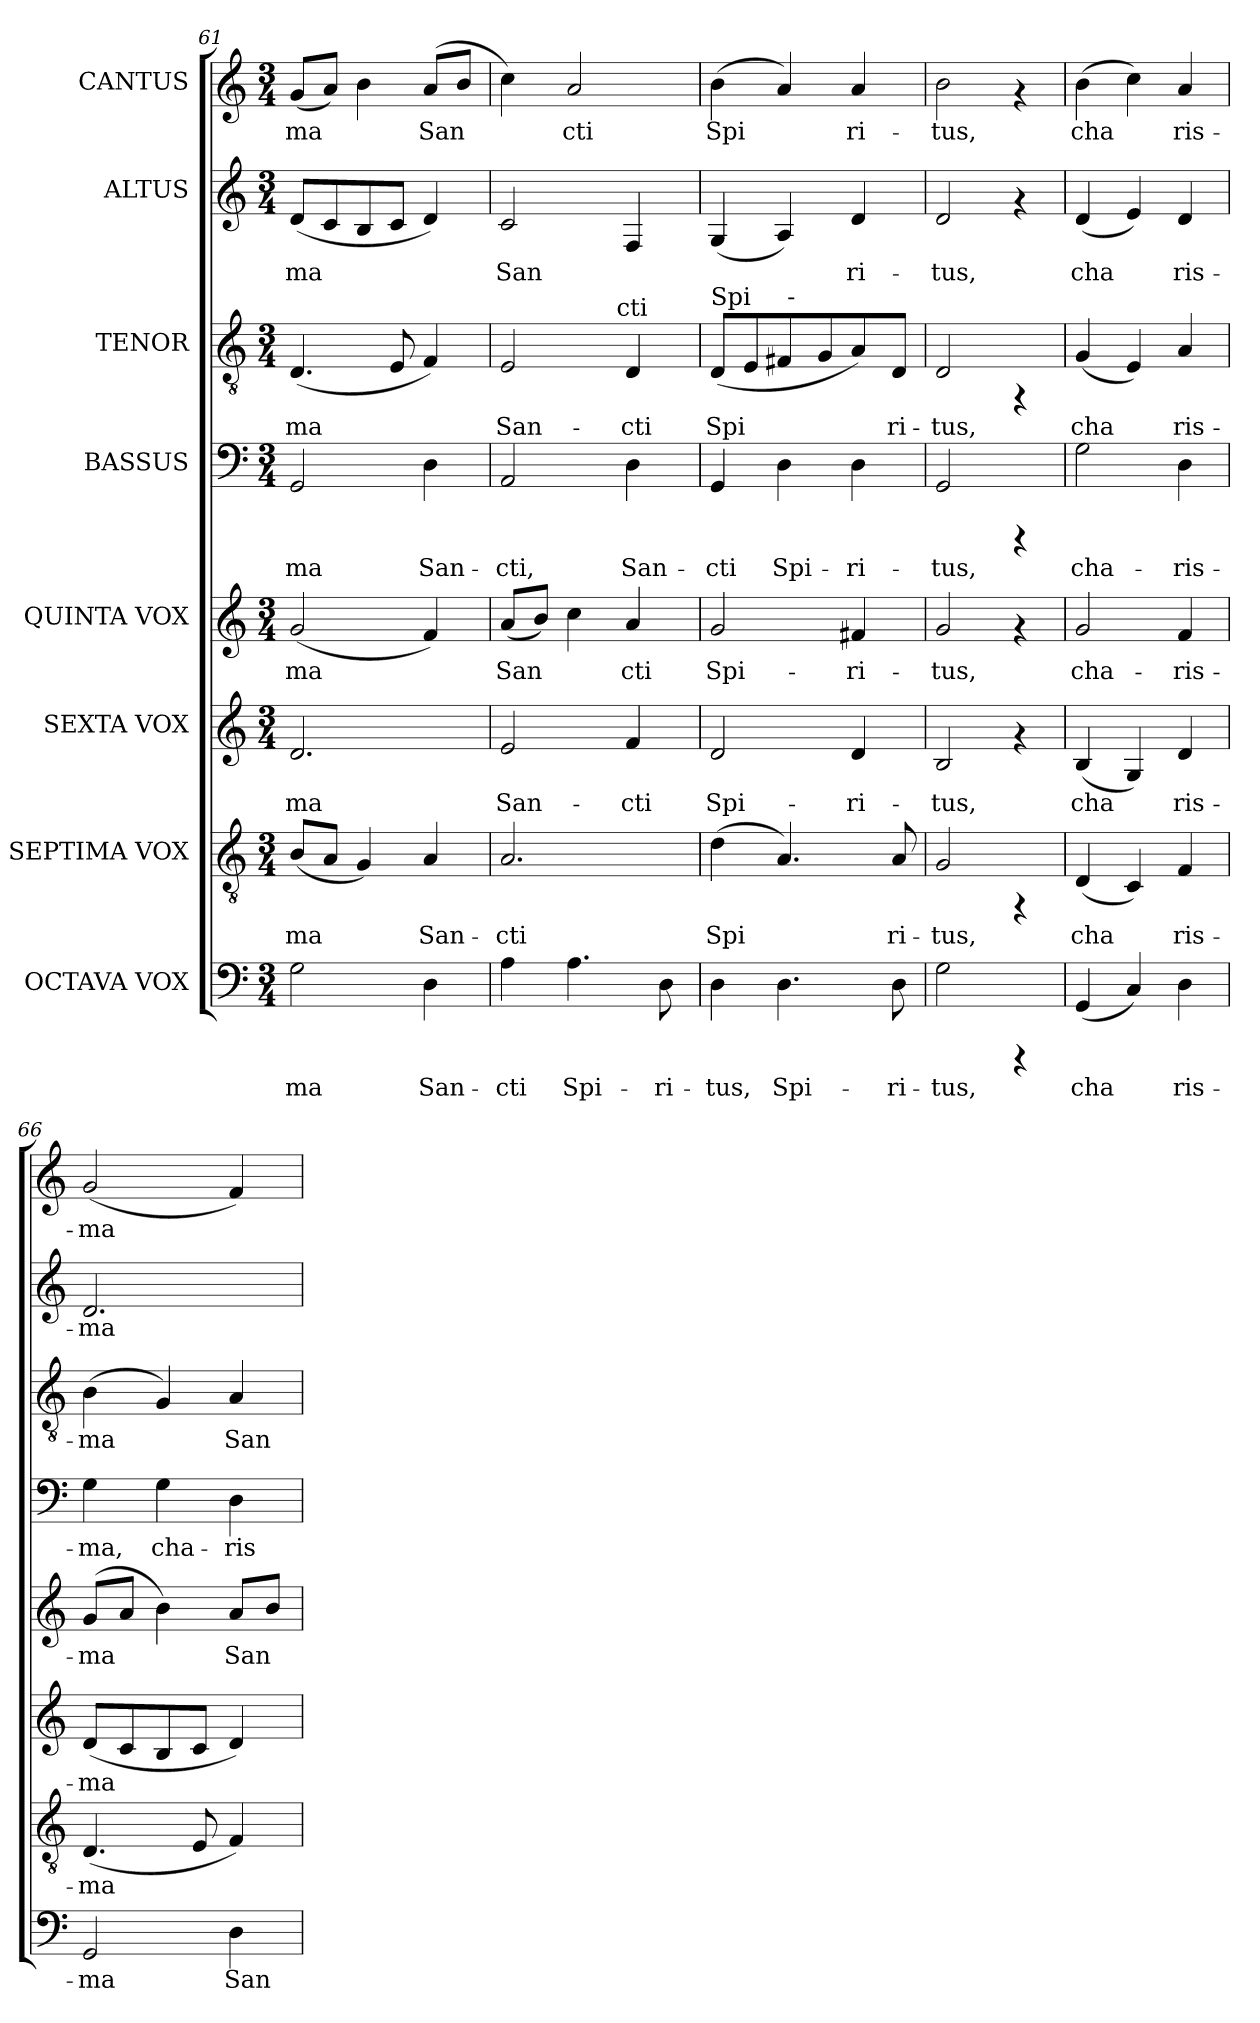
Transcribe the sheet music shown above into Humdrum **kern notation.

**kern	**text	**kern	**text	**kern	**text	**kern	**text	**kern	**text	**kern	**text	**kern	**text	**kern	**text
*part8	*part8	*part7	*part7	*part6	*part6	*part5	*part5	*part4	*part4	*part3	*part3	*part2	*part2	*part1	*part1
*staff8	*staff8	*staff7	*staff7	*staff6	*staff6	*staff5	*staff5	*staff4	*staff4	*staff3	*staff3	*staff2	*staff2	*staff1	*staff1
*I"OCTAVA VOX	*	*I"SEPTIMA VOX	*	*I"SEXTA VOX	*	*I"QUINTA VOX	*	*I"BASSUS	*	*I"TENOR	*	*I"ALTUS	*	*I"CANTUS	*
*clefF4	*	*clefGv2	*	*clefG2	*	*clefG2	*	*clefF4	*	*clefGv2	*	*clefG2	*	*clefG2	*
*k[]	*	*k[]	*	*k[]	*	*k[]	*	*k[]	*	*k[]	*	*k[]	*	*k[]	*
*C:	*	*C:	*	*C:	*	*C:	*	*C:	*	*C:	*	*C:	*	*C:	*
*M3/4	*	*M3/4	*	*M3/4	*	*M3/4	*	*M3/4	*	*M3/4	*	*M3/4	*	*M3/4	*
=61	=61	=61	=61	=61	=61	=61	=61	=61	=61	=61	=61	=61	=61	=61	=61
!	!LO:LY:b:cj	!	!LO:LY:b:cj	!	!LO:LY:b:rj	!	!LO:LY:b:cj	!	!LO:LY:b:cj	!	!LO:LY:b:cj	!	!LO:LY:b:cj	!	!LO:LY:b:cj
2G\	-ma	(<8B/L	-ma	2.d/	-ma	(<2g/	-ma	2GG/	-ma	(<4.D/	-ma	(<8d/L	-ma	(>8g/L	-ma
!	!	!	!LO:LY:b:cj	!	!	!	!	!	!	!	!	!	!LO:LY:b:cj	!	!LO:LY:b:cj
.	.	8A/J	.	.	.	.	.	.	.	.	.	8c/	.	8a/J)	.
!	!	!	!LO:LY:b:cj	!	!	!	!	!	!	!	!	!	!LO:LY:b:cj	!	!LO:LY:b:cj
.	.	4G/)	.	.	.	.	.	.	.	.	.	8B/	.	4b\	.
!	!	!	!	!	!	!	!	!	!	!	!LO:LY:b:cj	!	!LO:LY:b:cj	!	!
.	.	.	.	.	.	.	.	.	.	8E/	.	8c/J	.	.	.
!	!LO:LY:b:cj	!	!LO:LY:b:cj	!	!	!	!LO:LY:b:cj	!	!LO:LY:b:cj	!	!LO:LY:b:cj	!	!LO:LY:b:cj	!	!LO:LY:b:cj
4D\	San-	4A/	San-	.	.	4f/)	.	4D\	San-	4F/)	.	4d/)	.	(>8a/L	San-
!	!	!	!	!	!	!	!	!	!	!	!	!	!	!	!LO:LY:b:cj
.	.	.	.	.	.	.	.	.	.	.	.	.	.	8b/J	--
=62	=62	=62	=62	=62	=62	=62	=62	=62	=62	=62	=62	=62	=62	=62	=62
!	!LO:LY:b:cj	!	!LO:LY:b:cj	!	!LO:LY:b:rj	!	!LO:LY:b:cj	!	!LO:LY:b:cj	!	!LO:LY:b:cj	!	!LO:LY:b:cj	!	!LO:LY:b:cj
*	*	*	*	*	*	*	*	*	*	*^	*	*	*	*	*
4A\	-cti	2.A/	-cti	2e/	San-	(>8a/L	San-	2AA/	-cti,	2E/	4ryy	San-	2c/	San-	4cc\)	--
!	!	!	!	!	!	!	!LO:LY:b:cj	!	!	!	!	!	!	!	!	!
.	.	.	.	.	.	8b/J)	--	.	.	.	.	.	.	.	.	.
!	!LO:LY:b:cj	!	!	!	!	!	!LO:LY:b:cj	!	!	!	!	!	!	!	!	!LO:LY:b:cj
4.A\	Spi-	.	.	.	.	4cc\	--	.	.	.	8...ryy	.	.	.	2a/	-cti
!	!	!	!	!	!	!	!	!	!	!	!LO:TX:a:t=cti	!	!	!	!	!
.	.	.	.	.	.	.	.	.	.	.	4ryy	.	.	.	.	.
!	!	!	!	!	!LO:LY:b:rj	!	!LO:LY:b:cj	!	!LO:LY:b:cj	!	!	!LO:LY:b:cj	!	!LO:LY:b:cj	!	!
.	.	.	.	4f/	-cti	4a/	-cti	4D\	San-	4D/	.	-cti	4F/	--	.	.
!	!LO:LY:b:cj	!	!	!	!	!	!	!	!	!	!	!	!	!	!	!
8D\	-ri-	.	.	.	.	.	.	.	.	.	.	.	.	.	.	.
.	.	.	.	.	.	.	.	.	.	.	64ryy	.	.	.	.	.
!!LO:PB:g=z
=63	=63	=63	=63	=63	=63	=63	=63	=63	=63	=63	=63	=63	=63	=63	=63	=63
!	!	!	!	!	!	!	!	!	!	!LO:TX:a:t=Spi	!	!	!	!	!	!
!	!LO:LY:b:cj	!	!LO:LY:b:cj	!	!LO:LY:b:rj	!	!LO:LY:b:cj	!	!LO:LY:b:cj	!	!	!LO:LY:b:cj	!	!LO:LY:b:cj	!	!LO:LY:b:cj
4D\	-tus,	(>4d\	Spi-	2d/	Spi-	2g/	Spi-	4GG/	-cti	(<8D/L	4ryy	Spi-	(<4G/	--	(>4b\	Spi-
!	!	!	!	!	!	!	!	!	!	!	!	!LO:LY:b:cj	!	!	!	!
.	.	.	.	.	.	.	.	.	.	8E/	.	--	.	.	.	.
!	!LO:LY:b:cj	!	!LO:LY:b:cj	!	!	!	!	!	!LO:LY:b:cj	!	!	!LO:LY:b:cj	!	!LO:LY:b:cj	!	!LO:LY:b:cj
4.D\	Spi-	4.A/)	--	.	.	.	.	4D\	Spi-	8F#X/	64ryy	--	4A/)	--	4a/)	--
!	!	!	!	!	!	!	!	!	!	!	!LO:TX:a:t=-	!	!	!	!	!
.	.	.	.	.	.	.	.	.	.	.	4ryy	.	.	.	.	.
!	!	!	!	!	!	!	!	!	!	!	!	!LO:LY:b:cj	!	!	!	!
.	.	.	.	.	.	.	.	.	.	8G/	.	--	.	.	.	.
!	!	!	!	!	!LO:LY:b:rj	!	!LO:LY:b:cj	!	!LO:LY:b:cj	!	!	!LO:LY:b:cj	!	!LO:LY:b:cj	!	!LO:LY:b:cj
.	.	.	.	4d/	-ri-	4f#X/	-ri-	4D\	-ri-	8A/)	.	--	4d/	-ri-	4a/	-ri-
.	.	.	.	.	.	.	.	.	.	.	8...ryy	.	.	.	.	.
!	!LO:LY:b:cj	!	!LO:LY:b:cj	!	!	!	!	!	!	!	!	!LO:LY:b:cj	!	!	!	!
8D\	-ri-	8A/	-ri-	.	.	.	.	.	.	8D/J	.	-ri-	.	.	.	.
=64	=64	=64	=64	=64	=64	=64	=64	=64	=64	=64	=64	=64	=64	=64	=64	=64
!	!LO:LY:b:cj	!	!LO:LY:b:cj	!	!LO:LY:b:rj	!	!LO:LY:b:cj	!	!LO:LY:b:cj	!	!	!LO:LY:b:cj	!	!LO:LY:b:cj	!	!LO:LY:b:cj
*	*	*	*	*	*	*	*	*	*	*v	*v	*	*	*	*	*
2G\	-tus,	2G/	-tus,	2B/	-tus,	2g/	-tus,	2GG/	-tus,	2D/	-tus,	2d/	-tus,	2b\	-tus,
4rCCC	.	4rFF	.	4rf	.	4rf	.	4rCCC	.	4rFF	.	4rf	.	4rf	.
=65	=65	=65	=65	=65	=65	=65	=65	=65	=65	=65	=65	=65	=65	=65	=65
!	!LO:LY:b:cj	!	!LO:LY:b:cj	!	!LO:LY:b:rj	!	!LO:LY:b:cj	!	!LO:LY:b:cj	!	!LO:LY:b:cj	!	!LO:LY:b:cj	!	!LO:LY:b:cj
(<4GG/	cha-	(<4D/	cha-	(<4B/	cha-	2g/	cha-	2G\	cha-	(<4G/	cha-	(<4d/	cha-	(>4b\	cha-
!	!LO:LY:b:cj	!	!LO:LY:b:cj	!	!LO:LY:b:rj	!	!	!	!	!	!LO:LY:b:cj	!	!LO:LY:b:cj	!	!LO:LY:b:cj
4C/)	--	4C/)	--	4G/)	--	.	.	.	.	4E/)	--	4e/)	--	4cc\)	--
!	!LO:LY:b:cj	!	!LO:LY:b:cj	!	!LO:LY:b:rj	!	!LO:LY:b:cj	!	!LO:LY:b:cj	!	!LO:LY:b:cj	!	!LO:LY:b:cj	!	!LO:LY:b:cj
4D\	-ris-	4F/	-ris-	4d/	-ris-	4f/	-ris-	4D\	-ris-	4A/	-ris-	4d/	-ris-	4a/	-ris-
=66	=66	=66	=66	=66	=66	=66	=66	=66	=66	=66	=66	=66	=66	=66	=66
!	!LO:LY:b:cj	!	!LO:LY:b:cj	!	!LO:LY:b:rj	!	!LO:LY:b:cj	!	!LO:LY:b:cj	!	!LO:LY:b:cj	!	!LO:LY:b:cj	!	!LO:LY:b:cj
2GG/	-ma	(<4.D/	-ma	(<8d/L	-ma	(>8g/L	-ma	4G\	-ma,	(>4B\	-ma	2.d/	-ma	(<2g/	-ma
!	!	!	!	!	!LO:LY:b:rj	!	!LO:LY:b:cj	!	!	!	!	!	!	!	!
.	.	.	.	8c/	.	8a/J	.	.	.	.	.	.	.	.	.
!	!	!	!	!	!LO:LY:b:rj	!	!LO:LY:b:cj	!	!LO:LY:b:cj	!	!LO:LY:b:cj	!	!	!	!
.	.	.	.	8B/	.	4b\)	.	4G\	cha-	4G/)	.	.	.	.	.
!	!	!	!LO:LY:b:cj	!	!LO:LY:b:rj	!	!	!	!	!	!	!	!	!	!
.	.	8E/	.	8c/J	.	.	.	.	.	.	.	.	.	.	.
!	!LO:LY:b:cj	!	!LO:LY:b:cj	!	!LO:LY:b:rj	!	!LO:LY:b:cj	!	!LO:LY:b:cj	!	!LO:LY:b:cj	!	!	!	!LO:LY:b:cj
4D\	San-	4F/)	.	4d/)	.	8a/L	San-	4D\	-ris-	4A/	San-	.	.	4f/)	.
!	!	!	!	!	!	!	!LO:LY:b:cj	!	!	!	!	!	!	!	!
.	.	.	.	.	.	8b/J	--	.	.	.	.	.	.	.	.
=	=	=	=	=	=	=	=	=	=	=	=	=	=	=	=
*-	*-	*-	*-	*-	*-	*-	*-	*-	*-	*-	*-	*-	*-	*-	*-
